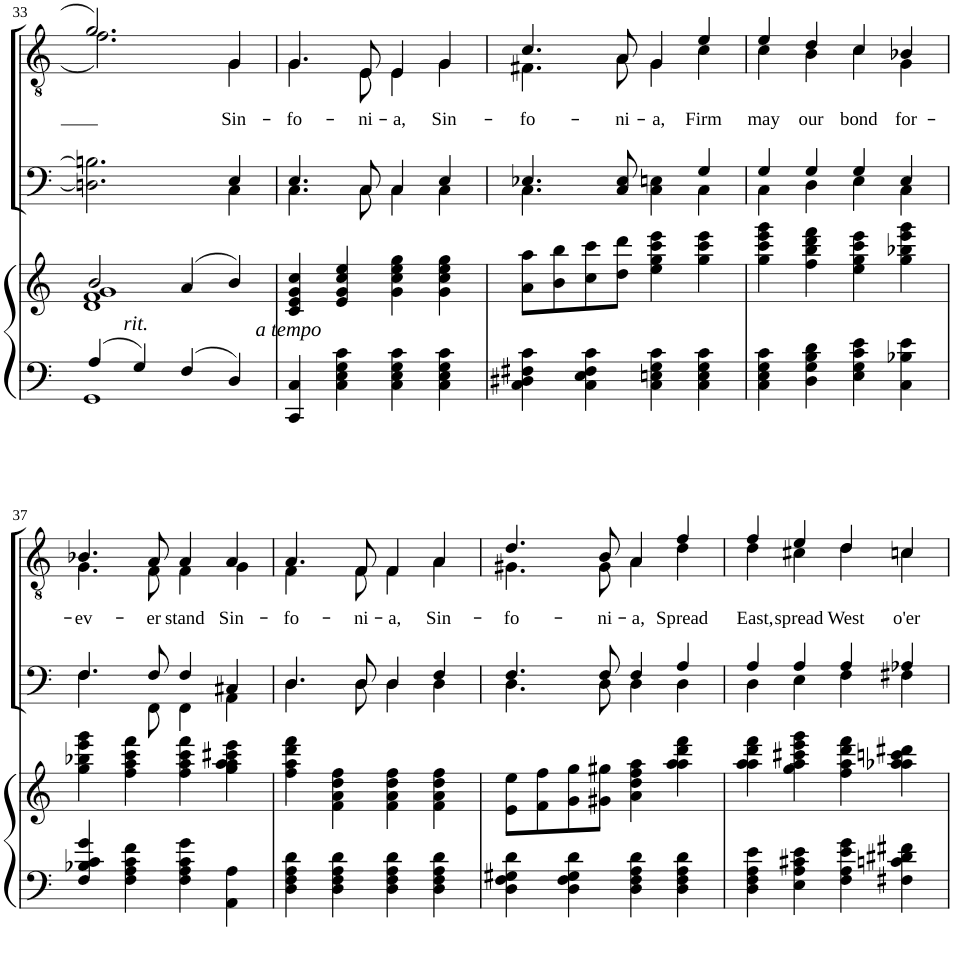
**kern	**kern	**kern	**kern	**text
*part4	*part3	*part2	*part1	*part1
*staff4	*staff3	*staff2	*staff1	*staff1
*I"Piano	*I"Piano	*I"Piano	*I"Piano	*
*I'Pno	*I'Pno	*I'Pno	*I'Pno	*
!!LO:PB:g=z
*clefF4	*clefG2	*clefF4	*clefGv2	*
*k[]	*k[]	*k[]	*k[]	*
*M4/4	*M4/4	*M4/4	*M4/4	*
*met(c)	*met(c)	*met(c)	*met(c)	*
=33	=33	=33	=33	=33
*^	*^	*^	*^	*
(4A/	1GG	2b/	1d 1f 1g	2.Dn\] 2.Bn\]	2.ryy	2.g/	2.f\	.
!LO:TX:a:i:t=rit.	!	!	!	!	!	!	!	!
4G/)	.	.	.	.	.	.	.	.
(4F/	.	(4a/	.	.	.	.	.	.
!	!	!	!	!	!	!	!	!LO:LY:b
4D/)	.	4b/)	.	4C\	4E/	4G/	4G\	Sin-
*v	*v	*	*	*	*	*	*	*
*	*v	*v	*	*	*	*	*
=34	=34	=34	=34	=34	=34	=34
!LO:TX:a:i:t=a tempo	!	!	!	!	!	!
!	!	!	!	!	!	!LO:LY:b
4CC/ 4C/	4c/ 4e/ 4g/ 4cc/	4.E/	4.C\	4.G/	4.G\	-fo-
4C\ 4E\ 4G\ 4c\	4e/ 4g/ 4cc/ 4ee/	.	.	.	.	.
!	!	!	!	!	!	!LO:LY:b
.	.	8C/	8C\	8E/	8E\	-ni-
!	!	!	!	!	!	!LO:LY:b
4C\ 4E\ 4G\ 4c\	4g\ 4cc\ 4ee\ 4gg\	4C/	4C\	4E/	4E\	-a,
!	!	!	!	!	!	!LO:LY:b
4C\ 4E\ 4G\ 4c\	4g\ 4cc\ 4ee\ 4gg\	4E/	4C\	4G/	4G\	Sin-
=35	=35	=35	=35	=35	=35	=35
!	!	!	!	!	!	!LO:LY:b
4C\ 4D#X\ 4F#X\ 4c\	8a\ 8aa\L	4.E-X/	4.C\	4.c/	4.F#X\	-fo-
.	8b\ 8bb\	.	.	.	.	.
4C\ 4E\ 4F#\ 4c\	8cc\ 8ccc\	.	.	.	.	.
!	!	!	!	!	!	!LO:LY:b
.	8dd\ 8ddd\J	8C/ 8E-/	4.ryy	8A/	8A\	-ni-
!	!	!	!	!	!	!LO:LY:b
4C\ 4En\ 4G\ 4c\	4ee\ 4gg\ 4ccc\ 4eee\	4C\ 4En\	.	4G/	4G\	-a,
!	!	!	!	!	!	!LO:LY:b
4C\ 4E\ 4G\ 4c\	4gg\ 4ccc\ 4eee\	4G/	4C\	4e/	4c\	Firm
=36	=36	=36	=36	=36	=36	=36
!	!	!	!	!	!	!LO:LY:b
4C\ 4E\ 4G\ 4c\	4gg\ 4ccc\ 4eee\ 4ggg\	4G/	4C\	4e/	4c\	may
!	!	!	!	!	!	!LO:LY:b
4D\ 4G\ 4B\ 4d\	4ff\ 4bb\ 4ddd\ 4fff\	4G/	4D\	4d/	4B\	our
!	!	!	!	!	!	!LO:LY:b
4E\ 4G\ 4c\ 4e\	4ee\ 4gg\ 4ccc\ 4eee\	4G/	4E\	4c/	4c\	bond
!	!	!	!	!	!	!LO:LY:b
4C\ 4B-X\ 4e\	4gg\ 4bb-X\ 4eee\ 4ggg\	4E/	4C\	4B-X/	4G\	for-
!!LO:LB:g=z	!!
=37	=37	=37	=37	=37	=37	=37
!	!	!	!	!	!	!LO:LY:b
4F/ 4B-X/ 4c/ 4g/	4gg\ 4bb-X\ 4eee\ 4ggg\	4.F/	4.F\	4.B-X/	4.G\	-ev-
4F\ 4A\ 4c\ 4f\	4ff\ 4aa\ 4ccc\ 4fff\	.	.	.	.	.
!	!	!	!	!	!	!LO:LY:b
.	.	8F/	8FF\	8A/	8F\	-er
!	!	!	!	!	!	!LO:LY:b
4F\ 4A\ 4c\ 4g\	4ff\ 4aa\ 4ccc\ 4fff\	4F/	4FF\	4A/	4F\	stand
!	!	!	!	!	!	!LO:LY:b
4AA\ 4A\	4gg\ 4aa\ 4aa\ 4ccc#X\ 4eee\	4C#X/	4AA\	4A/	4G\	Sin-
=38	=38	=38	=38	=38	=38	=38
!	!	!	!	!	!	!LO:LY:b
4D\ 4F\ 4A\ 4d\	4ff\ 4aa\ 4ddd\ 4fff\	4.D/	4.D\	4.A/	4F\	-fo-
4D\ 4F\ 4A\ 4d\	4f\ 4a\ 4dd\ 4ff\	.	.	.	8ryy	.
!	!	!	!	!	!	!LO:LY:b
.	.	8D/	8D\	8F/	8F\	-ni-
!	!	!	!	!	!	!LO:LY:b
4D\ 4F\ 4A\ 4d\	4f\ 4a\ 4dd\ 4ff\	4D/	4D\	4F/	4F\	-a,
!	!	!	!	!	!	!LO:LY:b
4D\ 4F\ 4A\ 4d\	4f\ 4a\ 4dd\ 4ff\	4F/	4D\	4A\	4A/	Sin-
=39	=39	=39	=39	=39	=39	=39
!	!	!	!	!	!	!LO:LY:b
4D\ 4F\ 4G#X\ 4d\	8e\ 8ee\L	4.F/	4.D\	4.d/	4.G#X\	-fo-
.	8f\ 8ff\	.	.	.	.	.
4D\ 4F\ 4G#\ 4d\	8g\ 8gg\	.	.	.	.	.
!	!	!	!	!	!	!LO:LY:b
.	8g#X\ 8gg#X\J	8F/	8D\	8B/	8G#\	-ni-
!	!	!	!	!	!	!LO:LY:b
4D\ 4F\ 4A\ 4d\	4a\ 4dd\ 4ff\ 4aa\	4F/	4D\	4A/	4A\	-a,
!	!	!	!	!	!	!LO:LY:b
4D\ 4F\ 4A\ 4d\	4aa\ 4aa\ 4ddd\ 4fff\	4A/	4D\	4f/	4d\	Spread
=40	=40	=40	=40	=40	=40	=40
!	!	!	!	!	!	!LO:LY:b
4D\ 4F\ 4A\ 4e\	4aa\ 4aa\ 4ddd\ 4fff\	4A/	4D\	4f/	4d\	East,
!	!	!	!	!	!	!LO:LY:b
4E\ 4A\ 4c#X\ 4e\	4gg\ 4aa\ 4ccc#X\ 4eee\ 4ggg\	4A/	4E\	4e/	4c#X\	spread
!	!	!	!	!	!	!LO:LY:b
4F\ 4A\ 4e\ 4g\	4ff\ 4aa\ 4ddd\ 4fff\	4A/	4F\	4d/	4d\	West
!	!	!	!	!	!	!LO:LY:b
4F#X\ 4cn\ 4d#X\ 4f#X\	4aa-X\ 4aa-\ 4cccn\ 4ddd#X\	4A-X/	4F#X\	4cn/	4c\	o'er
*	*	*v	*v	*	*	*
*	*	*	*v	*v	*
=	=	=	=	=
*-	*-	*-	*-	*-
